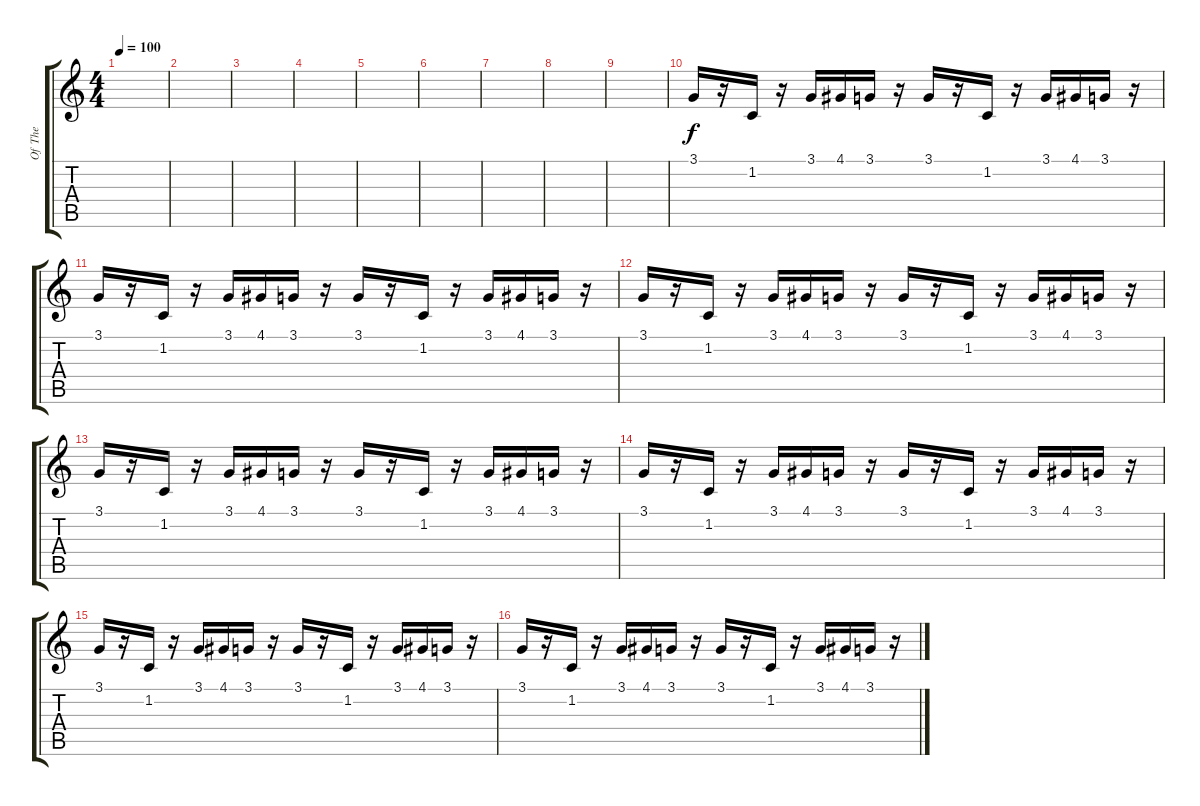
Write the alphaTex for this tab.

\track ("    Of The" "    Of The") {instrument fx1rain}
\staff {score tabs}
\tuning (E4 B3 G3 D3 A2 E2) {hide}
\ts (4 4)
\tempo 100
\clef g2
\ks c
|
|
|
|
|
|
|
|
|
3.1.16 r.16 1.2.16 r.16 3.1.16 4.1.16 3.1.16 r.16 3.1.16 r.16 1.2.16 r.16 3.1.16 4.1.16 3.1.16 r.16 |
3.1.16 r.16 1.2.16 r.16 3.1.16 4.1.16 3.1.16 r.16 3.1.16 r.16 1.2.16 r.16 3.1.16 4.1.16 3.1.16 r.16 |
3.1.16 r.16 1.2.16 r.16 3.1.16 4.1.16 3.1.16 r.16 3.1.16 r.16 1.2.16 r.16 3.1.16 4.1.16 3.1.16 r.16 |
3.1.16 r.16 1.2.16 r.16 3.1.16 4.1.16 3.1.16 r.16 3.1.16 r.16 1.2.16 r.16 3.1.16 4.1.16 3.1.16 r.16 |
3.1.16 r.16 1.2.16 r.16 3.1.16 4.1.16 3.1.16 r.16 3.1.16 r.16 1.2.16 r.16 3.1.16 4.1.16 3.1.16 r.16 |
3.1.16 r.16 1.2.16 r.16 3.1.16 4.1.16 3.1.16 r.16 3.1.16 r.16 1.2.16 r.16 3.1.16 4.1.16 3.1.16 r.16 |
3.1.16 r.16 1.2.16 r.16 3.1.16 4.1.16 3.1.16 r.16 3.1.16 r.16 1.2.16 r.16 3.1.16 4.1.16 3.1.16 r.16
